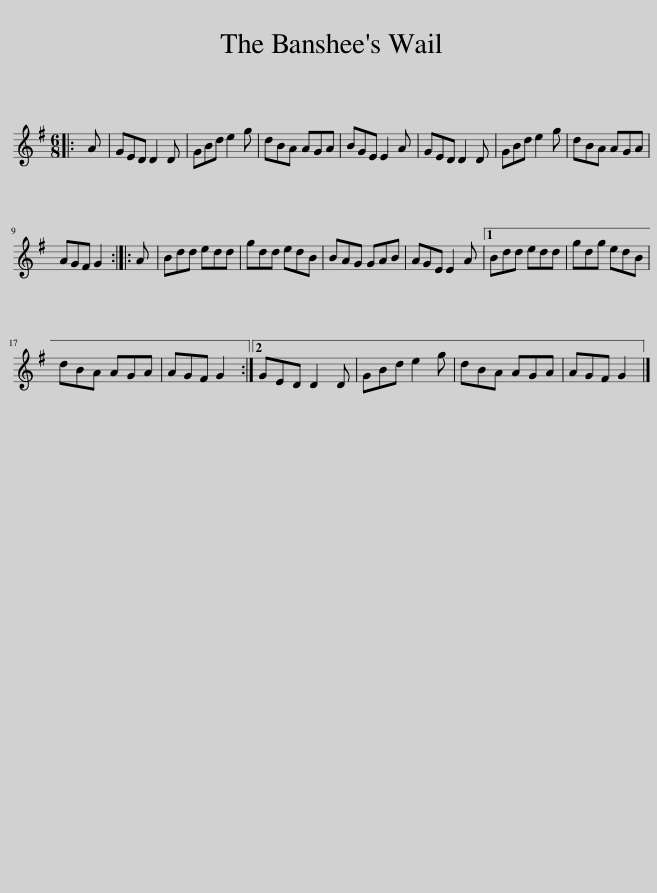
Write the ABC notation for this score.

X:1
L:1/8
M:6/8
I:linebreak $
K:G
V:1 treble
V:1
|: A | GED D2 D | GBd e2 g | dBA AGA | BGE E2 A | %5
 GED D2 D | GBd e2 g | dBA AGA |$ AGF G2 :: A | %10
 Bdd edd | gdd edB | BAG GAB | AGE E2 A |1 Bdd edd | %15
 gdg edB |$ dBA AGA | AGF G2 :|2 GED D2 D | GBd e2 g | %20
 dBA AGA | AGF G2 |] %22
